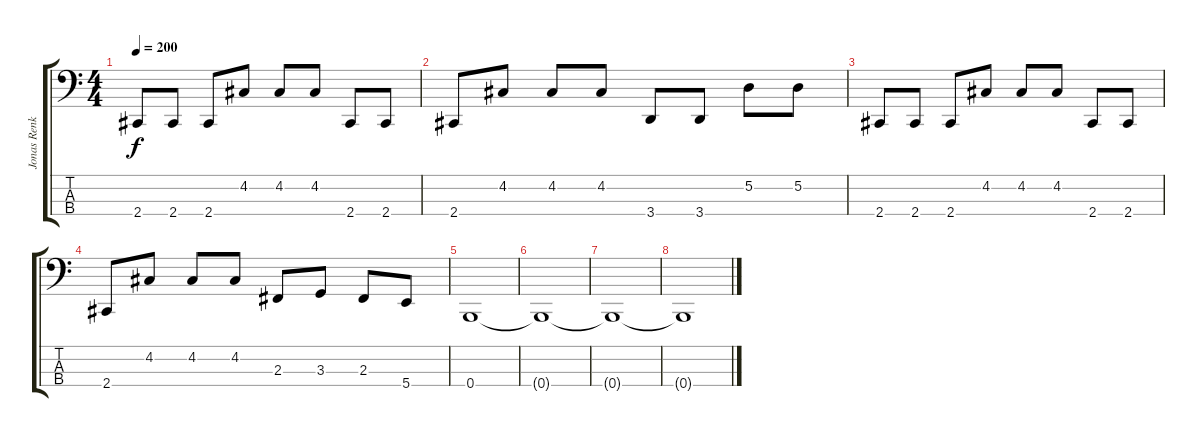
\track ("Jonas Renkse" "Jonas Renk") {instrument electricbasspick}
\staff {score tabs}
\tuning (D2 A1 E1 B0) {hide}
\ts (4 4)
\tempo 200
\clef f4
\ks c
2.4.8{dy f} 2.4.8 2.4.8 4.2.8 4.2.8 4.2.8 2.4.8 2.4.8 |
2.4.8 4.2.8 4.2.8 4.2.8 3.4.8 3.4.8 5.2.8 5.2.8 |
2.4.8 2.4.8 2.4.8 4.2.8 4.2.8 4.2.8 2.4.8 2.4.8 |
2.4.8 4.2.8 4.2.8 4.2.8 2.3.8 3.3.8 2.3.8 5.4.8 |
0.4.1 |
0.4{t}.1 |
0.4{t}.1 |
0.4{t}.1
